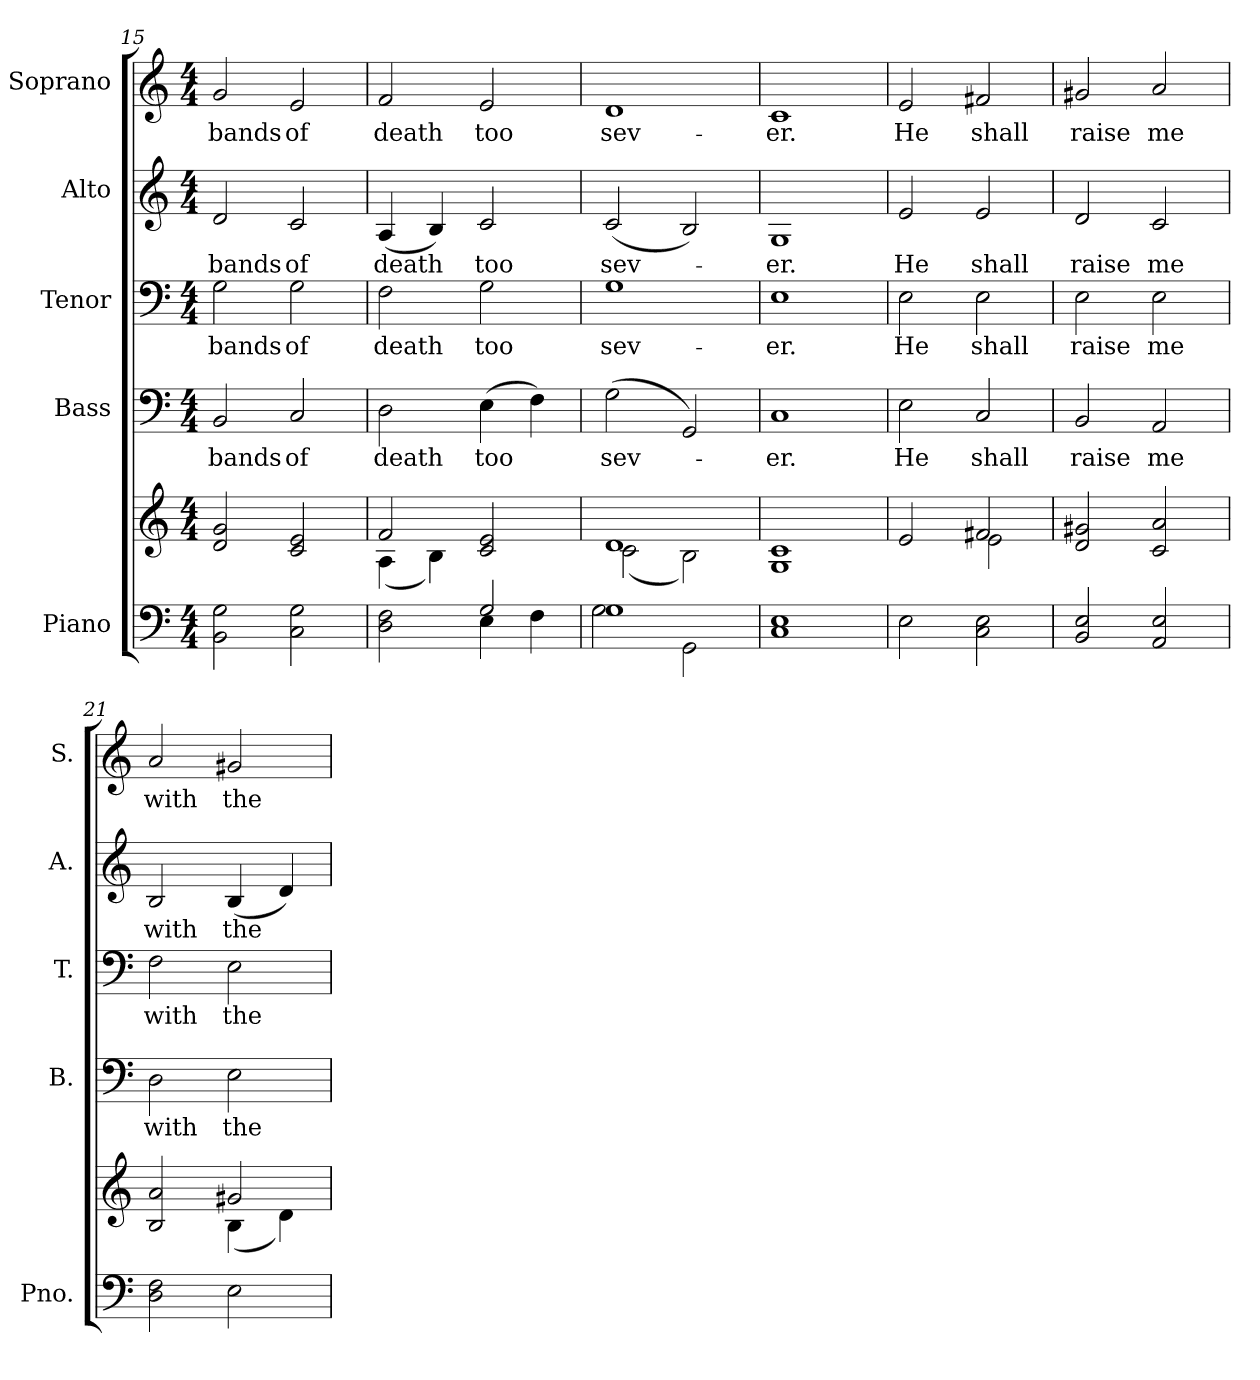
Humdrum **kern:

**kern	**kern	**kern	**text	**kern	**text	**kern	**text	**kern	**text
*part5	*part5	*part4	*part4	*part3	*part3	*part2	*part2	*part1	*part1
*staff6	*staff5	*staff4	*staff4	*staff3	*staff3	*staff2	*staff2	*staff1	*staff1
*I"Piano	*	*I"Bass	*	*I"Tenor	*	*I"Alto	*	*I"Soprano	*
*I'Pno.	*	*I'B.	*	*I'T.	*	*I'A.	*	*I'S.	*
*clefF4	*clefG2	*clefF4	*	*clefF4	*	*clefG2	*	*clefG2	*
*k[]	*k[]	*k[]	*	*k[]	*	*k[]	*	*k[]	*
*C:	*C:	*C:	*	*C:	*	*C:	*	*C:	*
*M4/4	*M4/4	*M4/4	*	*M4/4	*	*M4/4	*	*M4/4	*
=15	=15	=15	=15	=15	=15	=15	=15	=15	=15
!	!	!	!LO:LY:b:color=#000000	!	!	!	!	!	!
!	!	!	!	!	!LO:LY:b:color=#000000	!	!	!	!
!	!	!	!	!	!	!	!LO:LY:b:color=#000000	!	!
!	!	!	!	!	!	!	!	!	!LO:LY:b:color=#000000
2BBi\ 2Gi	2di/ 2gi	2BBi/	bands	2Gi\	bands	2di/	bands	2gi/	bands
!	!	!	!LO:LY:b:color=#000000	!	!	!	!	!	!
!	!	!	!	!	!LO:LY:b:color=#000000	!	!	!	!
!	!	!	!	!	!	!	!LO:LY:b:color=#000000	!	!
!	!	!	!	!	!	!	!	!	!LO:LY:b:color=#000000
2Ci\ 2Gi	2ci/ 2ei	2Ci/	of	2Gi\	of	2ci/	of	2ei/	of
!!LO:PB:g=z
=16	=16	=16	=16	=16	=16	=16	=16	=16	=16
*^	*^	*	*	*	*	*	*	*	*
!	!	!	!	!	!LO:LY:b:color=#000000	!	!	!	!	!	!
!	!	!	!	!	!	!	!LO:LY:b:color=#000000	!	!	!	!
!	!	!	!	!	!	!	!	!	!LO:LY:b:color=#000000	!	!
!	!	!	!	!	!	!	!	!	!	!	!LO:LY:b:color=#000000
2Di\ 2Fi	2ryy	2fi/	(4Ai\	2Di\	death	2Fi\	death	(4Ai/	death	2fi/	death
.	.	.	4Bi\)	.	.	.	.	4Bi/)	.	.	.
!	!	!	!	!	!LO:LY:b:color=#000000	!	!	!	!	!	!
!	!	!	!	!	!	!	!LO:LY:b:color=#000000	!	!	!	!
!	!	!	!	!	!	!	!	!	!LO:LY:b:color=#000000	!	!
!	!	!	!	!	!	!	!	!	!	!	!LO:LY:b:color=#000000
2Gi/	4Ei\	2ci/ 2ei	2ryy	(4Ei\	too	2Gi\	too	2ci/	too	2ei/	too
.	4Fi\	.	.	4Fi\)	.	.	.	.	.	.	.
=17	=17	=17	=17	=17	=17	=17	=17	=17	=17	=17	=17
!	!	!	!	!	!LO:LY:b:color=#000000	!	!	!	!	!	!
!	!	!	!	!	!	!	!LO:LY:b:color=#000000	!	!	!	!
!	!	!	!	!	!	!	!	!	!LO:LY:b:color=#000000	!	!
!	!	!	!	!	!	!	!	!	!	!	!LO:LY:b:color=#000000
1Gi	2Gi\	1di	(2ci\	(2Gi\	sev-	1Gi	sev-	(2ci/	sev-	1di	sev-
.	2GGi\	.	2Bi\)	2GGi/)	.	.	.	2Bi/)	.	.	.
*v	*v	*	*	*	*	*	*	*	*	*	*
*	*v	*v	*	*	*	*	*	*	*	*
=18	=18	=18	=18	=18	=18	=18	=18	=18	=18
*^	*^	*	*	*	*	*	*	*	*
!	!	!	!	!	!LO:LY:b:color=#000000	!	!	!	!	!	!
*v	*v	*	*	*	*	*	*	*	*	*	*
*	*v	*v	*	*	*	*	*	*	*	*
*^	*^	*	*	*	*	*	*	*	*
!	!	!	!	!	!	!	!LO:LY:b:color=#000000	!	!	!	!
*v	*v	*	*	*	*	*	*	*	*	*	*
*	*v	*v	*	*	*	*	*	*	*	*
*^	*^	*	*	*	*	*	*	*	*
!	!	!	!	!	!	!	!	!	!LO:LY:b:color=#000000	!	!
*v	*v	*	*	*	*	*	*	*	*	*	*
*	*v	*v	*	*	*	*	*	*	*	*
*^	*^	*	*	*	*	*	*	*	*
!	!	!	!	!	!	!	!	!	!	!	!LO:LY:b:color=#000000
*v	*v	*	*	*	*	*	*	*	*	*	*
*	*v	*v	*	*	*	*	*	*	*	*
1Ci 1Ei	1Gi 1ci	1Ci	-er.	1Ei	-er.	1Gi	-er.	1ci	-er.
!!LO:PB:g=z
=19	=19	=19	=19	=19	=19	=19	=19	=19	=19
*	*^	*	*	*	*	*	*	*	*
!	!	!	!	!LO:LY:b:color=#000000	!	!	!	!	!	!
!	!	!	!	!	!	!LO:LY:b:color=#000000	!	!	!	!
!	!	!	!	!	!	!	!	!LO:LY:b:color=#000000	!	!
!	!	!	!	!	!	!	!	!	!	!LO:LY:b:color=#000000
2Ei\	2ei/	2ryy	2Ei\	He	2Ei\	He	2ei/	He	2ei/	He
!	!	!	!	!LO:LY:b:color=#000000	!	!	!	!	!	!
!	!	!	!	!	!	!LO:LY:b:color=#000000	!	!	!	!
!	!	!	!	!	!	!	!	!LO:LY:b:color=#000000	!	!
!	!	!	!	!	!	!	!	!	!	!LO:LY:b:color=#000000
2Ci\ 2Ei	2f#Xi/	2ei\	2Ci/	shall	2Ei\	shall	2ei/	shall	2f#Xi/	shall
*	*v	*v	*	*	*	*	*	*	*	*
=20	=20	=20	=20	=20	=20	=20	=20	=20	=20
*	*^	*	*	*	*	*	*	*	*
!	!	!	!	!LO:LY:b:color=#000000	!	!	!	!	!	!
*	*v	*v	*	*	*	*	*	*	*	*
*	*^	*	*	*	*	*	*	*	*
!	!	!	!	!	!	!LO:LY:b:color=#000000	!	!	!	!
*	*v	*v	*	*	*	*	*	*	*	*
*	*^	*	*	*	*	*	*	*	*
!	!	!	!	!	!	!	!	!LO:LY:b:color=#000000	!	!
*	*v	*v	*	*	*	*	*	*	*	*
*	*^	*	*	*	*	*	*	*	*
!	!	!	!	!	!	!	!	!	!	!LO:LY:b:color=#000000
*	*v	*v	*	*	*	*	*	*	*	*
2BBi/ 2Ei	2di/ 2g#Xi	2BBi/	raise	2Ei\	raise	2di/	raise	2g#Xi/	raise
!	!	!	!LO:LY:b:color=#000000	!	!	!	!	!	!
!	!	!	!	!	!LO:LY:b:color=#000000	!	!	!	!
!	!	!	!	!	!	!	!LO:LY:b:color=#000000	!	!
!	!	!	!	!	!	!	!	!	!LO:LY:b:color=#000000
2AAi/ 2Ei	2ci/ 2ai	2AAi/	me	2Ei\	me	2ci/	me	2ai/	me
=21	=21	=21	=21	=21	=21	=21	=21	=21	=21
*	*^	*	*	*	*	*	*	*	*
!	!	!	!	!LO:LY:b:color=#000000	!	!	!	!	!	!
!	!	!	!	!	!	!LO:LY:b:color=#000000	!	!	!	!
!	!	!	!	!	!	!	!	!LO:LY:b:color=#000000	!	!
!	!	!	!	!	!	!	!	!	!	!LO:LY:b:color=#000000
2Di\ 2Fi	2Bi/ 2ai	2ryy	2Di\	with	2Fi\	with	2Bi/	with	2ai/	with
!	!	!	!	!LO:LY:b:color=#000000	!	!	!	!	!	!
!	!	!	!	!	!	!LO:LY:b:color=#000000	!	!	!	!
!	!	!	!	!	!	!	!	!LO:LY:b:color=#000000	!	!
!	!	!	!	!	!	!	!	!	!	!LO:LY:b:color=#000000
2Ei\	2g#Xi/	(4Bi\	2Ei\	the	2Ei\	the	(4Bi/	the	2g#Xi/	the
.	.	4di\)	.	.	.	.	4di/)	.	.	.
*	*v	*v	*	*	*	*	*	*	*	*
=	=	=	=	=	=	=	=	=	=
*-	*-	*-	*-	*-	*-	*-	*-	*-	*-
